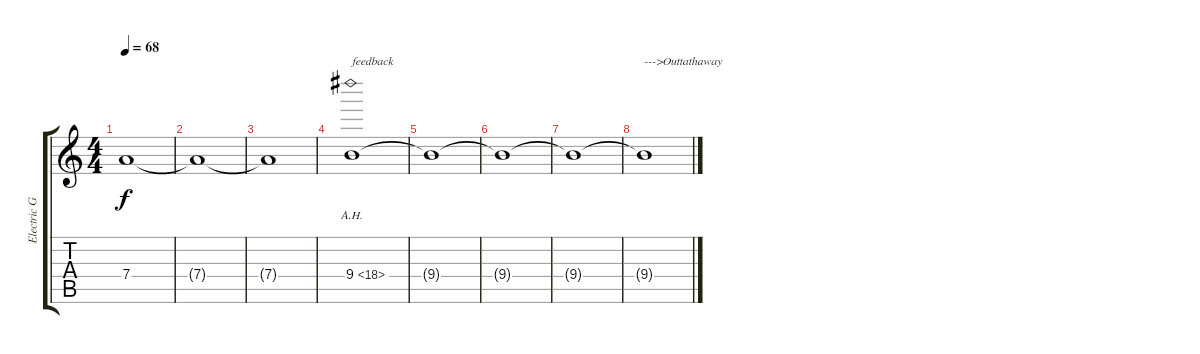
\track ("Electric Guitar" "Electric G") {instrument overdrivenguitar}
\staff {score tabs}
\tuning (E4 B3 G3 D3 A2 E2) {hide}
\ts (4 4)
\tempo 68
\clef g2
\ks c
7.4{t}.1{dy f} |
7.4{t}.1 |
7.4{t}.1 |
9.4{ah 9}.1{txt "feedback"} |
9.4{t}.1 |
9.4{t}.1 |
9.4{t}.1 |
9.4{t}.1{txt "--->Outtathaway"}
